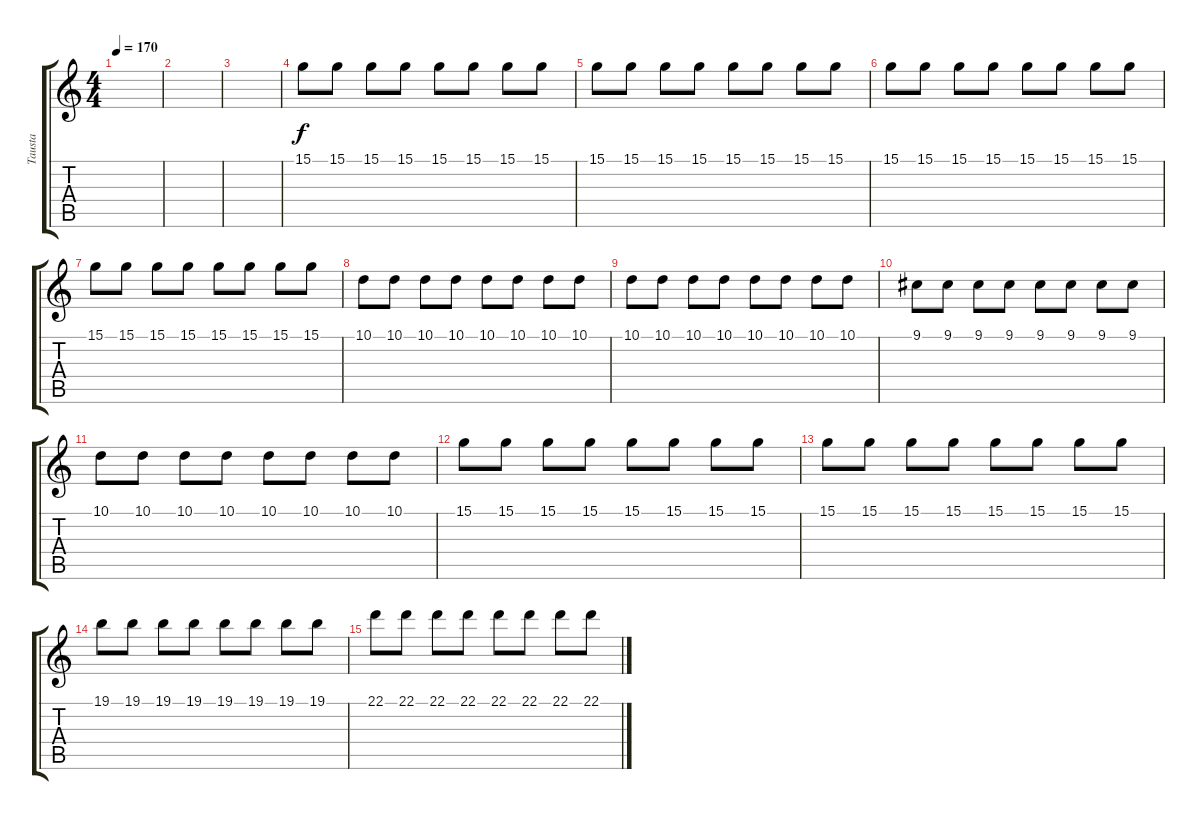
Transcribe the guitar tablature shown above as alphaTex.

\track ("Tausta" "Tausta") {instrument recorder}
\staff {score tabs}
\tuning (E4 B3 G3 D3 A2 E2) {hide}
\ts (4 4)
\tempo 170
\clef g2
\ks c
|
|
|
15.1.8 15.1.8 15.1.8 15.1.8 15.1.8 15.1.8 15.1.8 15.1.8 |
15.1.8 15.1.8 15.1.8 15.1.8 15.1.8 15.1.8 15.1.8 15.1.8 |
15.1.8 15.1.8 15.1.8 15.1.8 15.1.8 15.1.8 15.1.8 15.1.8 |
15.1.8 15.1.8 15.1.8 15.1.8 15.1.8 15.1.8 15.1.8 15.1.8 |
10.1.8 10.1.8 10.1.8 10.1.8 10.1.8 10.1.8 10.1.8 10.1.8 |
10.1.8 10.1.8 10.1.8 10.1.8 10.1.8 10.1.8 10.1.8 10.1.8 |
9.1.8 9.1.8 9.1.8 9.1.8 9.1.8 9.1.8 9.1.8 9.1.8 |
10.1.8 10.1.8 10.1.8 10.1.8 10.1.8 10.1.8 10.1.8 10.1.8 |
15.1.8 15.1.8 15.1.8 15.1.8 15.1.8 15.1.8 15.1.8 15.1.8 |
15.1.8 15.1.8 15.1.8 15.1.8 15.1.8 15.1.8 15.1.8 15.1.8 |
19.1.8 19.1.8 19.1.8 19.1.8 19.1.8 19.1.8 19.1.8 19.1.8 |
22.1.8 22.1.8 22.1.8 22.1.8 22.1.8 22.1.8 22.1.8 22.1.8
